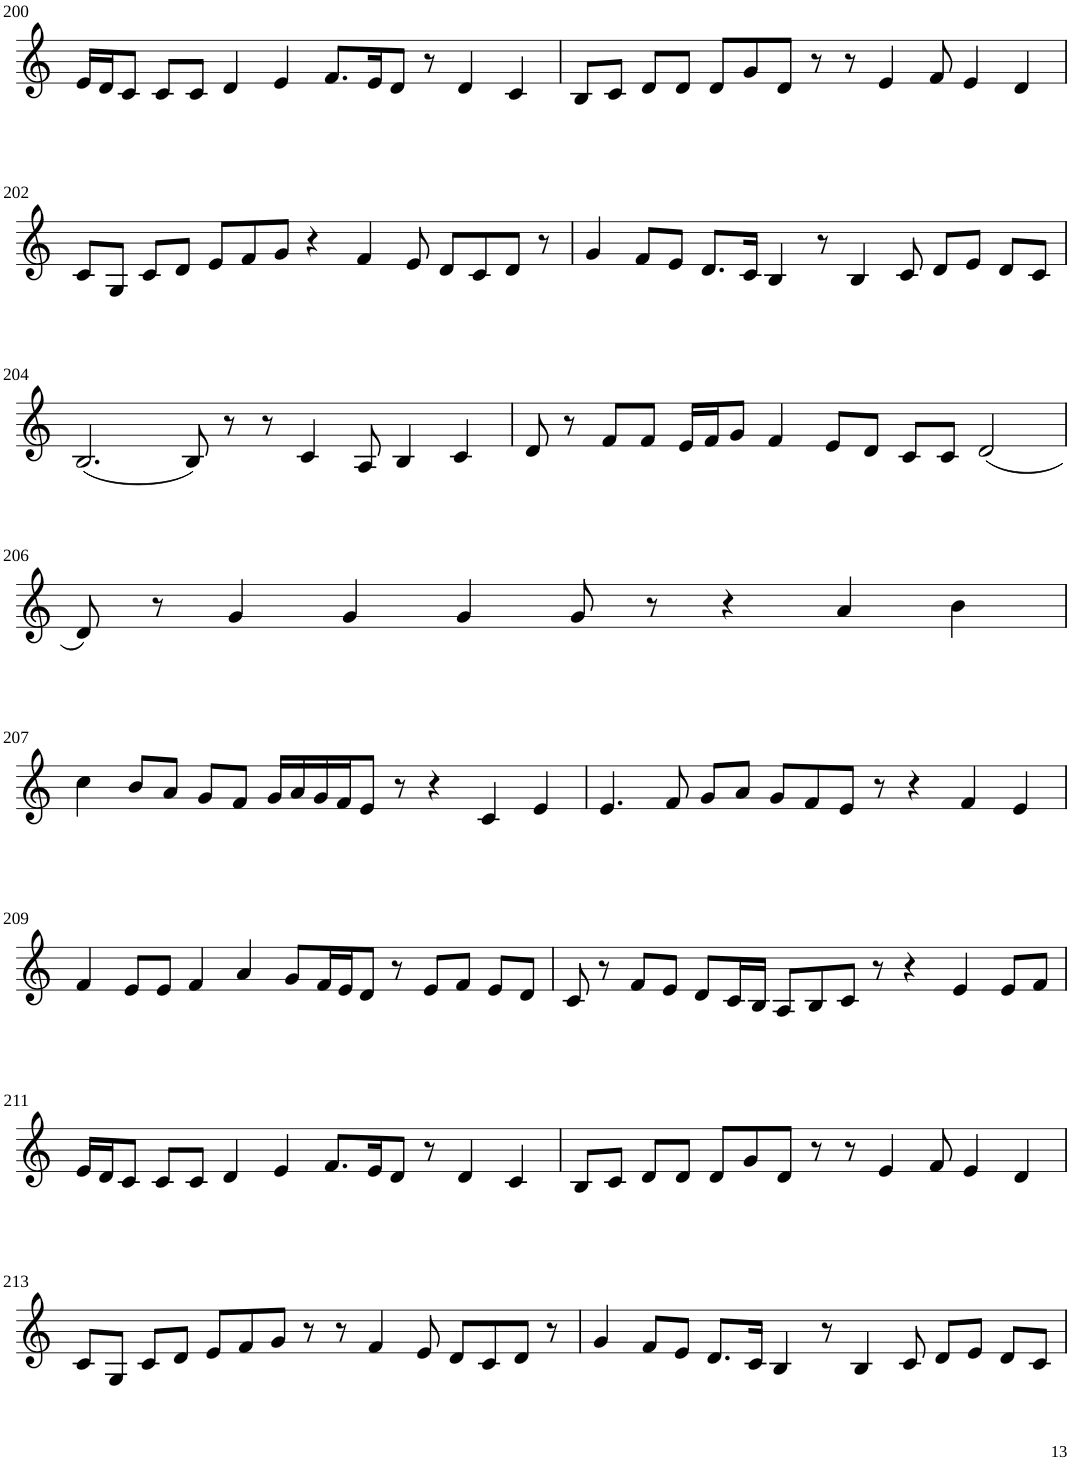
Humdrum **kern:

**kern
*part1
*staff1
*I"Violin
!!LO:PB:g=z
*clefG2
*k[]
*M8/4
=200
16e/LL
16d/J
8c/J
8c/L
8c/J
4d/
4e/
8.f/L
16e/K
8d/J
8r
4d/
4c/
=201
8B/L
8c/J
8d/L
8d/J
8d/L
8g/
8d/J
8r
8r
4e/
8f/
4e/
4d/
!!LO:LB:g=z
=202
8c/L
8G/J
8c/L
8d/J
8e/L
8f/
8g/J
4r
4f/
8e/
8d/L
8c/
8d/J
8r
=203
4g/
8f/L
8e/J
8.d/L
16c/Jk
4B/
8r
4B/
8c/
8d/L
8e/J
8d/L
8c/J
!!LO:LB:g=z
=204
(2.B/
8B/)
8r
8r
4c/
8A/
4B/
4c/
=205
8d/
8r
8f/L
8f/J
16e/LL
16f/J
8g/J
4f/
8e/L
8d/J
8c/L
8c/J
(2d/
!!LO:LB:g=z
=206
8d/)
8r
4g/
4g/
4g/
8g/
8r
4r
4a/
4b\
!!LO:LB:g=z
=207
4cc\
8b/L
8a/J
8g/L
8f/J
16g/LL
16a/
16g/
16f/J
8e/J
8r
4r
4c/
4e/
=208
4.e/
8f/
8g/L
8a/J
8g/L
8f/
8e/J
8r
4r
4f/
4e/
!!LO:LB:g=z
=209
4f/
8e/L
8e/J
4f/
4a/
8g/L
16f/L
16e/J
8d/J
8r
8e/L
8f/J
8e/L
8d/J
=210
8c/
8r
8f/L
8e/J
8d/L
16c/L
16B/JJ
8A/L
8B/
8c/J
8r
4r
4e/
8e/L
8f/J
!!LO:LB:g=z
=211
16e/LL
16d/J
8c/J
8c/L
8c/J
4d/
4e/
8.f/L
16e/K
8d/J
8r
4d/
4c/
=212
8B/L
8c/J
8d/L
8d/J
8d/L
8g/
8d/J
8r
8r
4e/
8f/
4e/
4d/
!!LO:LB:g=z
=213
8c/L
8G/J
8c/L
8d/J
8e/L
8f/
8g/J
8r
8r
4f/
8e/
8d/L
8c/
8d/J
8r
=214
4g/
8f/L
8e/J
8.d/L
16c/Jk
4B/
8r
4B/
8c/
8d/L
8e/J
8d/L
8c/J
=
*-
